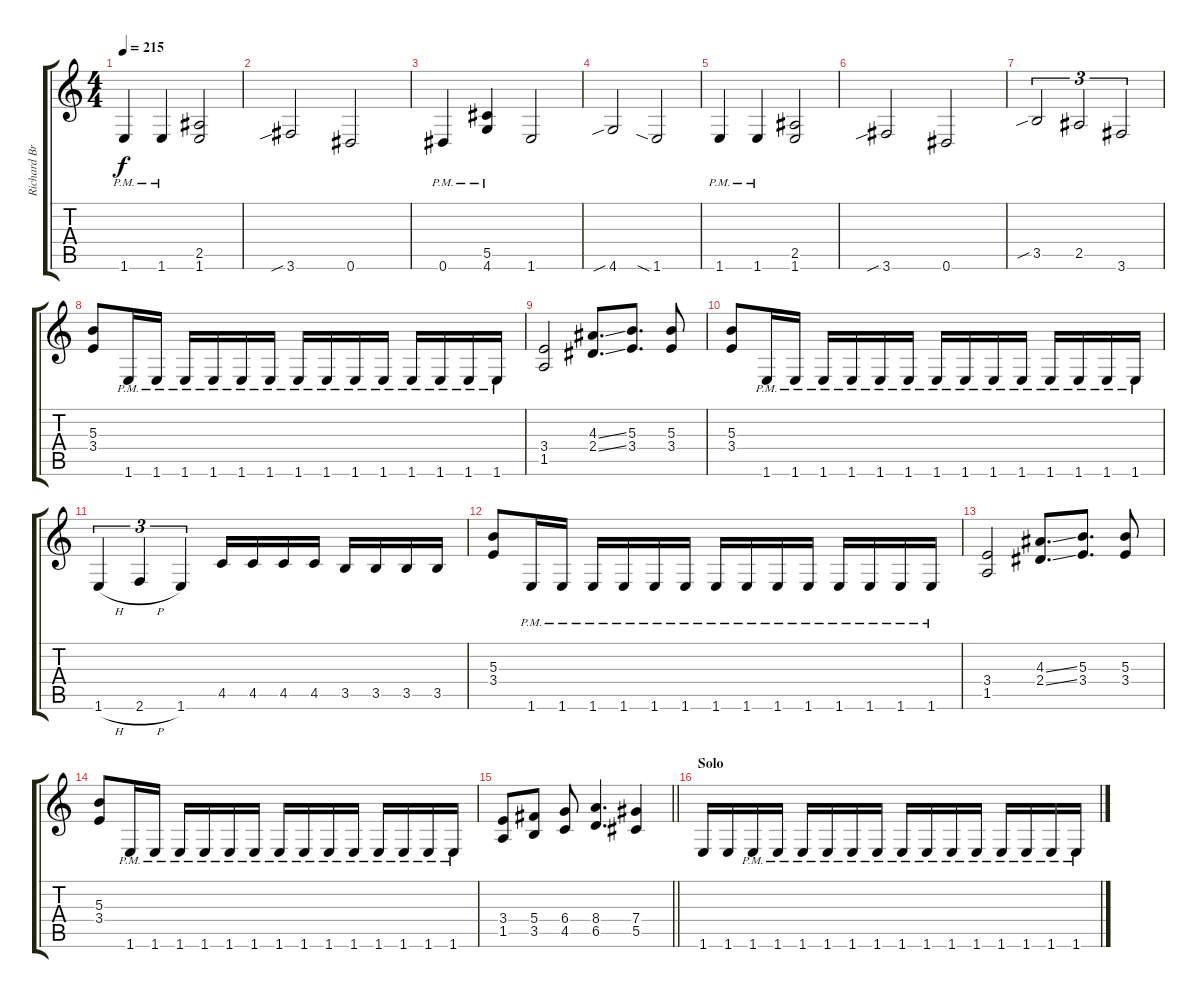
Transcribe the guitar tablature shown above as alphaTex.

\track ("Richard Brunelle" "Richard Br") {instrument distortionguitar}
\staff {score tabs}
\tuning (Eb4 Bb3 Gb3 Db3 Ab2 Eb2) {hide}
\ts (4 4)
\tempo 215
\clef g2
\ks c
1.6{pm}.4{dy f} 1.6{pm}.4 (2.5 1.6).2 |
3.6{sib}.2 0.6.2 |
0.6{pm}.4 (5.5{pm} 4.6).4 1.6.2 |
4.6{sib}.2 1.6{sia}.2 |
1.6{pm}.4 1.6{pm}.4 (2.5 1.6).2 |
3.6{sib}.2 0.6.2 |
3.5{sib}.2{tu (3 2)} 2.5.2{tu (3 2)} 3.6.2{tu (3 2)} |
(5.3 3.4).8 1.6{pm}.16 1.6{pm}.16 1.6{pm}.16 1.6{pm}.16 1.6{pm}.16 1.6{pm}.16 1.6{pm}.16 1.6{pm}.16 1.6{pm}.16 1.6{pm}.16 1.6{pm}.16 1.6{pm}.16 1.6{pm}.16 1.6{pm}.16 |
(3.4 1.5).2 (4.3{ss} 2.4{ss}).8{d} (5.3 3.4).8{d} (5.3 3.4).8 |
(5.3 3.4).8 1.6{pm}.16 1.6{pm}.16 1.6{pm}.16 1.6{pm}.16 1.6{pm}.16 1.6{pm}.16 1.6{pm}.16 1.6{pm}.16 1.6{pm}.16 1.6{pm}.16 1.6{pm}.16 1.6{pm}.16 1.6{pm}.16 1.6{pm}.16 |
1.6{h}.4{tu (3 2)} 2.6{h}.4{tu (3 2)} 1.6.4{tu (3 2)} 4.5.16 4.5.16 4.5.16 4.5.16 3.5.16 3.5.16 3.5.16 3.5.16 |
(5.3 3.4).8 1.6{pm}.16 1.6{pm}.16 1.6{pm}.16 1.6{pm}.16 1.6{pm}.16 1.6{pm}.16 1.6{pm}.16 1.6{pm}.16 1.6{pm}.16 1.6{pm}.16 1.6{pm}.16 1.6{pm}.16 1.6{pm}.16 1.6{pm}.16 |
(3.4 1.5).2 (4.3{ss} 2.4{ss}).8{d} (5.3 3.4).8{d} (5.3 3.4).8 |
(5.3 3.4).8 1.6{pm}.16 1.6{pm}.16 1.6{pm}.16 1.6{pm}.16 1.6{pm}.16 1.6{pm}.16 1.6{pm}.16 1.6{pm}.16 1.6{pm}.16 1.6{pm}.16 1.6{pm}.16 1.6{pm}.16 1.6{pm}.16 1.6{pm}.16 |
\barLineRight lightlight
(3.4 1.5).8 (5.4 3.5).8 (6.4 4.5).8 (8.4 6.5).4{d} (7.4 5.5).4 |
\section ("" "Solo")
1.6.16 1.6.16 1.6{pm}.16 1.6{pm}.16 1.6{pm}.16 1.6{pm}.16 1.6{pm}.16 1.6{pm}.16 1.6{pm}.16 1.6{pm}.16 1.6{pm}.16 1.6{pm}.16 1.6{pm}.16 1.6{pm}.16 1.6{pm}.16 1.6{pm}.16
